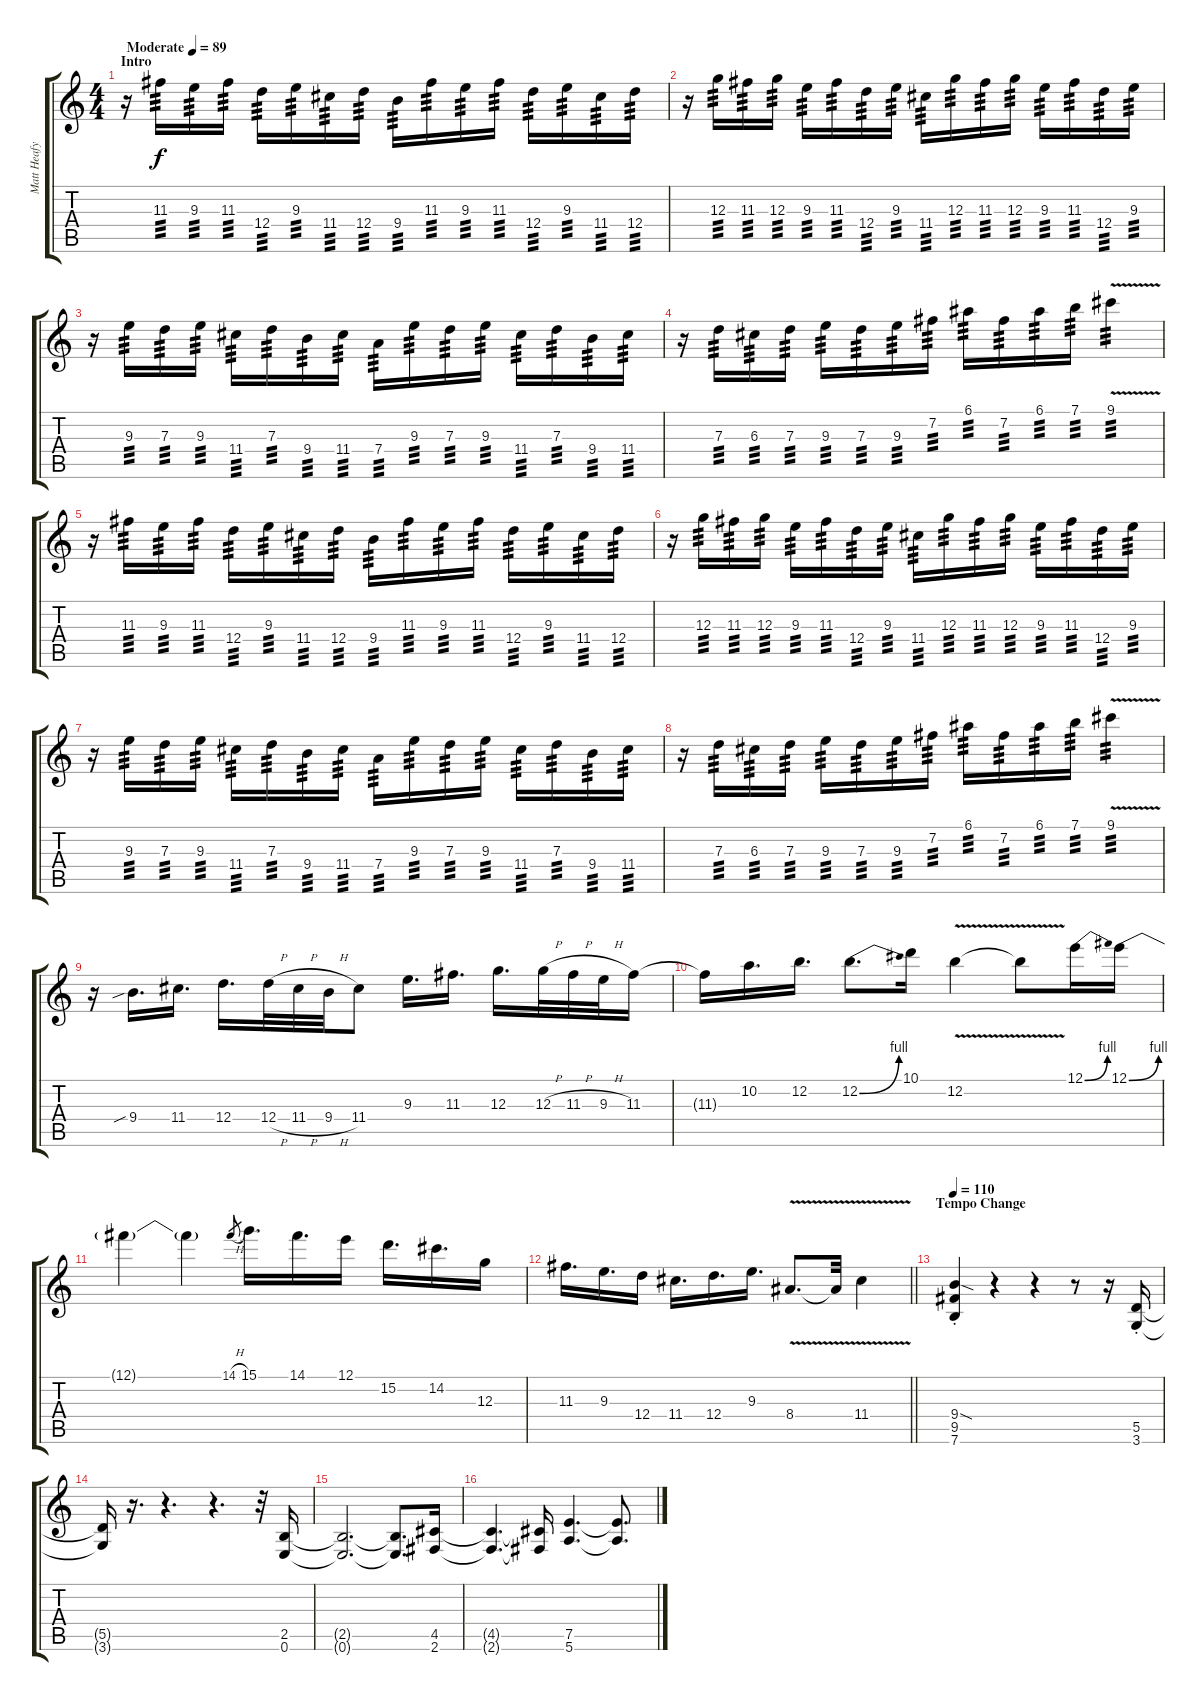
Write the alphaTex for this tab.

\track ("Matt Heafy" "Matt Heafy") {instrument distortionguitar}
\staff {score tabs}
\tuning (E4 B3 G3 D3 A2 E2) {hide}
\ts (4 4)
\section ("" "Intro")
\tempo (89 "Moderate")
\clef g2
\ks c
r.16{dy f instrument distortionguitar} 11.3.16{tp 3} 9.3.16{tp 3} 11.3.16{tp 3} 12.4.16{tp 3} 9.3.16{tp 3} 11.4.16{tp 3} 12.4.16{tp 3} 9.4.16{tp 3} 11.3.16{tp 3} 9.3.16{tp 3} 11.3.16{tp 3} 12.4.16{tp 3} 9.3.16{tp 3} 11.4.16{tp 3} 12.4.16{tp 3} |
r.16 12.3.16{tp 3} 11.3.16{tp 3} 12.3.16{tp 3} 9.3.16{tp 3} 11.3.16{tp 3} 12.4.16{tp 3} 9.3.16{tp 3} 11.4.16{tp 3} 12.3.16{tp 3} 11.3.16{tp 3} 12.3.16{tp 3} 9.3.16{tp 3} 11.3.16{tp 3} 12.4.16{tp 3} 9.3.16{tp 3} |
r.16 9.3.16{tp 3} 7.3.16{tp 3} 9.3.16{tp 3} 11.4.16{tp 3} 7.3.16{tp 3} 9.4.16{tp 3} 11.4.16{tp 3} 7.4.16{tp 3} 9.3.16{tp 3} 7.3.16{tp 3} 9.3.16{tp 3} 11.4.16{tp 3} 7.3.16{tp 3} 9.4.16{tp 3} 11.4.16{tp 3} |
r.16 7.3.16{tp 3} 6.3.16{tp 3} 7.3.16{tp 3} 9.3.16{tp 3} 7.3.16{tp 3} 9.3.16{tp 3} 7.2.16{tp 3} 6.1.16{tp 3} 7.2.16{tp 3} 6.1.16{tp 3} 7.1.16{tp 3} 9.1{v}.4{tp 3} |
r.16 11.3.16{tp 3} 9.3.16{tp 3} 11.3.16{tp 3} 12.4.16{tp 3} 9.3.16{tp 3} 11.4.16{tp 3} 12.4.16{tp 3} 9.4.16{tp 3} 11.3.16{tp 3} 9.3.16{tp 3} 11.3.16{tp 3} 12.4.16{tp 3} 9.3.16{tp 3} 11.4.16{tp 3} 12.4.16{tp 3} |
r.16 12.3.16{tp 3} 11.3.16{tp 3} 12.3.16{tp 3} 9.3.16{tp 3} 11.3.16{tp 3} 12.4.16{tp 3} 9.3.16{tp 3} 11.4.16{tp 3} 12.3.16{tp 3} 11.3.16{tp 3} 12.3.16{tp 3} 9.3.16{tp 3} 11.3.16{tp 3} 12.4.16{tp 3} 9.3.16{tp 3} |
r.16 9.3.16{tp 3} 7.3.16{tp 3} 9.3.16{tp 3} 11.4.16{tp 3} 7.3.16{tp 3} 9.4.16{tp 3} 11.4.16{tp 3} 7.4.16{tp 3} 9.3.16{tp 3} 7.3.16{tp 3} 9.3.16{tp 3} 11.4.16{tp 3} 7.3.16{tp 3} 9.4.16{tp 3} 11.4.16{tp 3} |
r.16 7.3.16{tp 3} 6.3.16{tp 3} 7.3.16{tp 3} 9.3.16{tp 3} 7.3.16{tp 3} 9.3.16{tp 3} 7.2.16{tp 3} 6.1.16{tp 3} 7.2.16{tp 3} 6.1.16{tp 3} 7.1.16{tp 3} 9.1{v}.4{tp 3} |
r.16 9.4{sib}.16{d} 11.4.16{d} 12.4.16{d} 12.4{h}.32 11.4{h}.32 9.4{h}.32 11.4.8 9.3.16{d} 11.3.16{d} 12.3.16{d} 12.3{h}.32 11.3{h}.32 9.3{h}.32 11.3.16 |
11.3{t}.16 10.2.16{d} 12.2.16{d} 12.2{be (bend 0 0 60 4)}.8{d} 10.1.16 12.2{v}.4 12.2{t}.8 12.1{be (bend 0 0 60 4)}.16 12.1{be (bend 0 0 60 4)}.16 |
12.1{t}.4 12.1{t}.4 14.1{h}.8{gr} 15.1.16{d} 14.1.16{d} 12.1.16 15.2.16{d} 14.2.16{d} 12.3.16 |
\barLineRight lightlight
11.3.16{d} 9.3.16{d} 12.4.16 11.4.16{d} 12.4.16{d} 9.3.16{d} 8.4{v}.8{d} 8.4{t}.32 11.4{v}.4 |
\section ("" "Tempo Change")
\tempo 110
(9.4{sod st} 9.5{st} 7.6{st}).4 r.4 r.4 r.8 r.16 (5.5{st} 3.6{st}).16 |
(5.5{t} 3.6{t}).16 r.16{d} r.4{d} r.4{d} r.32 (2.5 0.6).16 |
(2.5{t} 0.6{t}).2{d} (2.5{t} 0.6{t}).8{d} (4.5 2.6).16 |
(4.5{t} 2.6{t}).4{d} (4.5{t} 2.6{t}).16 (7.5 5.6).4{d} (7.5{t} 5.6{t}).8{d}
